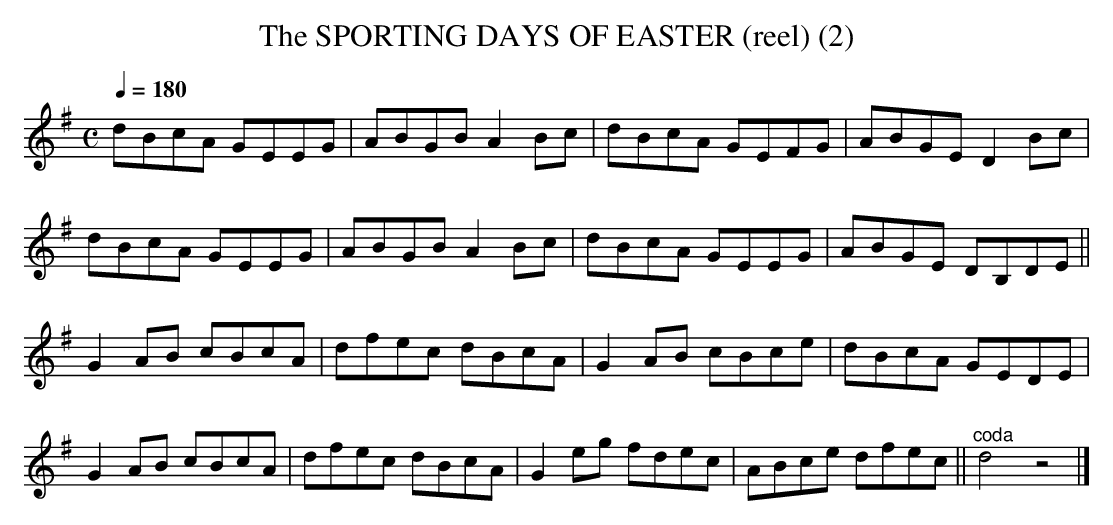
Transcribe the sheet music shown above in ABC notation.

X:1
T:SPORTING DAYS OF EASTER (reel) (2), The
L:1/8
Q:1/4=180
M:C
K:Dmix
dBcA GEEG|ABGB A2Bc|dBcA GEFG|ABGE D2Bc|
dBcA GEEG|ABGB A2Bc|dBcA GEEG|ABGE DB,DE ||
G2AB cBcA|dfec dBcA|G2AB cBce|dBcA GEDE|
G2AB cBcA|dfec dBcA|G2eg fdec|ABce dfec||\
"^coda"d4z4|]
